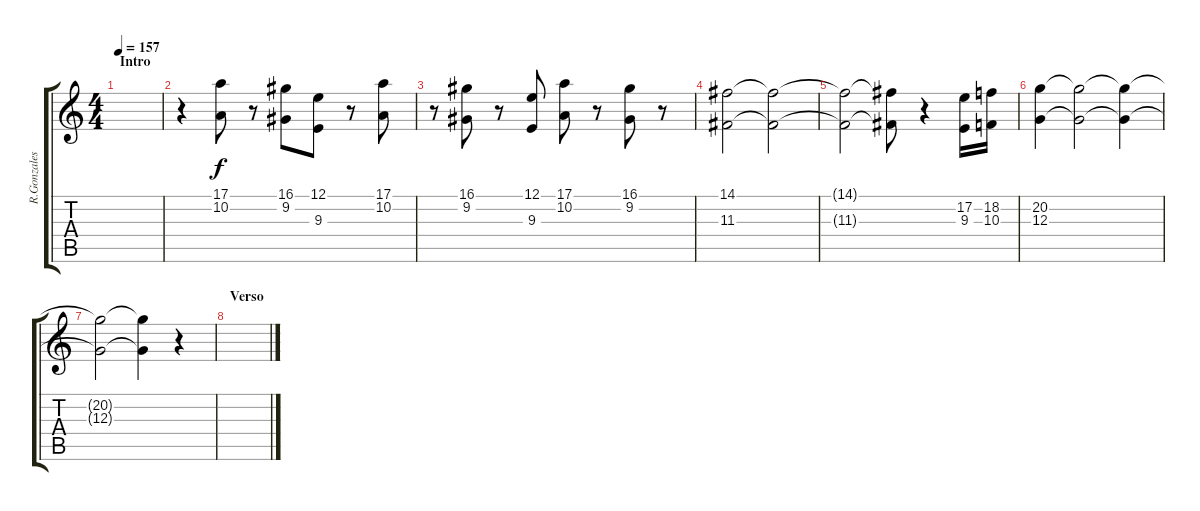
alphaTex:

\track ("R.Gonzales" "R.Gonzales") {instrument trombone}
\staff {score tabs}
\tuning (E4 B3 G3 D3 A2 E2) {hide}
\ts (4 4)
\section ("" "Intro")
\tempo 157
\clef g2
\ks c
|
r.4 (17.1 10.2).8 r.8 (16.1 9.2).8 (12.1 9.3).8 r.8 (17.1 10.2).8 |
r.8 (16.1 9.2).8 r.8 (12.1 9.3).8 (17.1 10.2).8 r.8 (16.1 9.2).8 r.8 |
(14.1 11.3).2 (14.1{t} 11.3{t}).2 |
(14.1{t} 11.3{t}).2 (14.1{t} 11.3{t}).8 r.4 (17.2 9.3).16 (18.2 10.3).16 |
(20.2 12.3).4 (20.2{t} 12.3{t}).2 (20.2{t} 12.3{t}).4 |
(20.2{t} 12.3{t}).2 (20.2{t} 12.3{t}).4 r.4 |
\section ("" "Verso")
